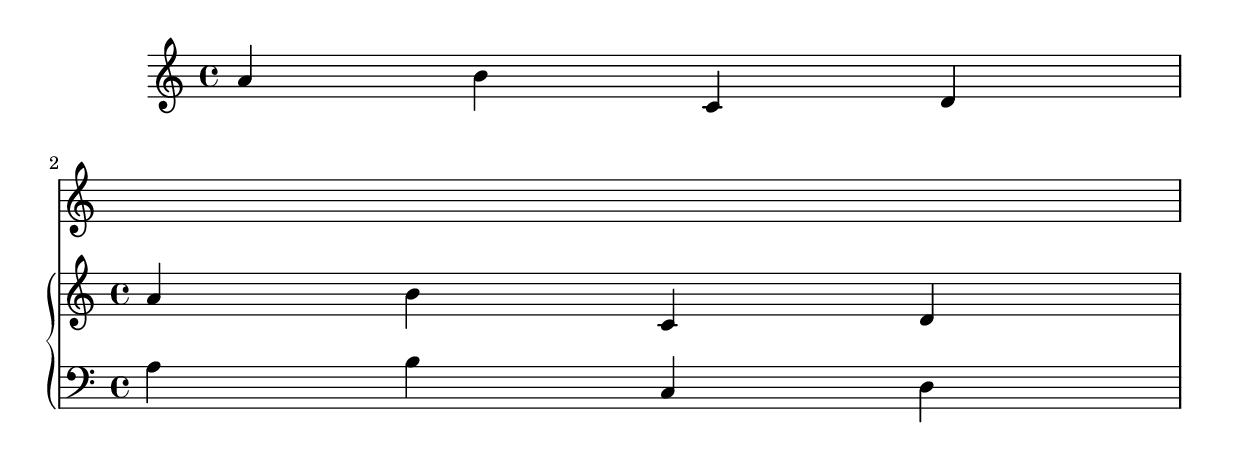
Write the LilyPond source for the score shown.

\version "1.7.18"

\header  {
texidoc = "a staff should really die, if no one's referencing it."
}
\score {
 {
    \context Staff = q {
      \notes { a' b' c' d' }
    }

    \break

    \context PianoStaff <
      \context Staff = i {
        \notes { a' b' c' d' }
      }
      \context Staff = ii {
        \notes { \clef "bass" a b c d }
      }
    >
  }
}
